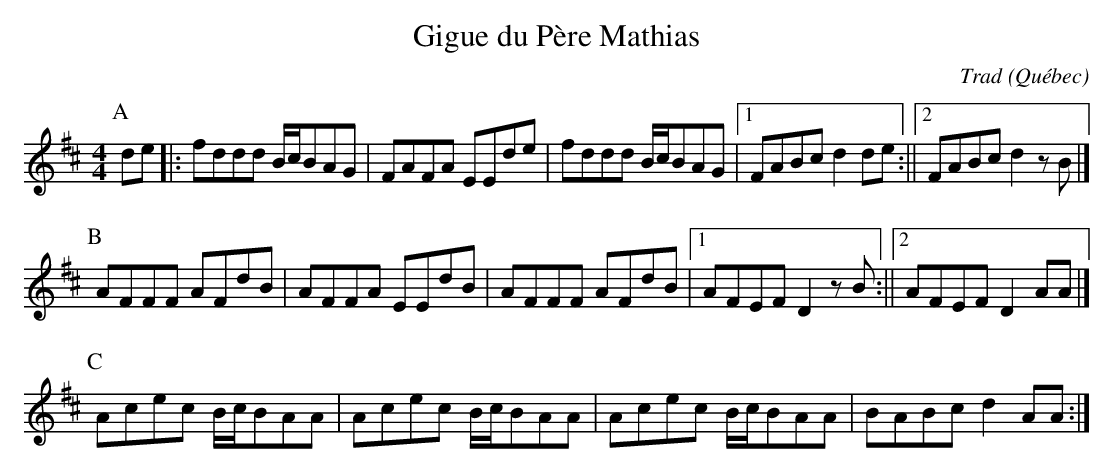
X:1
T:Gigue du Père Mathias
C:Trad
O:Québec
M:4/4
L:1/8
K:Dmaj
P:A
de |: fddd B/c/BAG | FAFA EEde | fddd B/c/BAG |1 FABc d2de :||2 FABc d2zB |]
P:B
AFFF AFdB | AFFA EEdB | AFFF AFdB |1AFEF D2zB :||2 AFEF D2AA |]
P:C
Acec B/c/BAA | Acec B/c/BAA | Acec B/c/BAA | BABc d2AA :|
